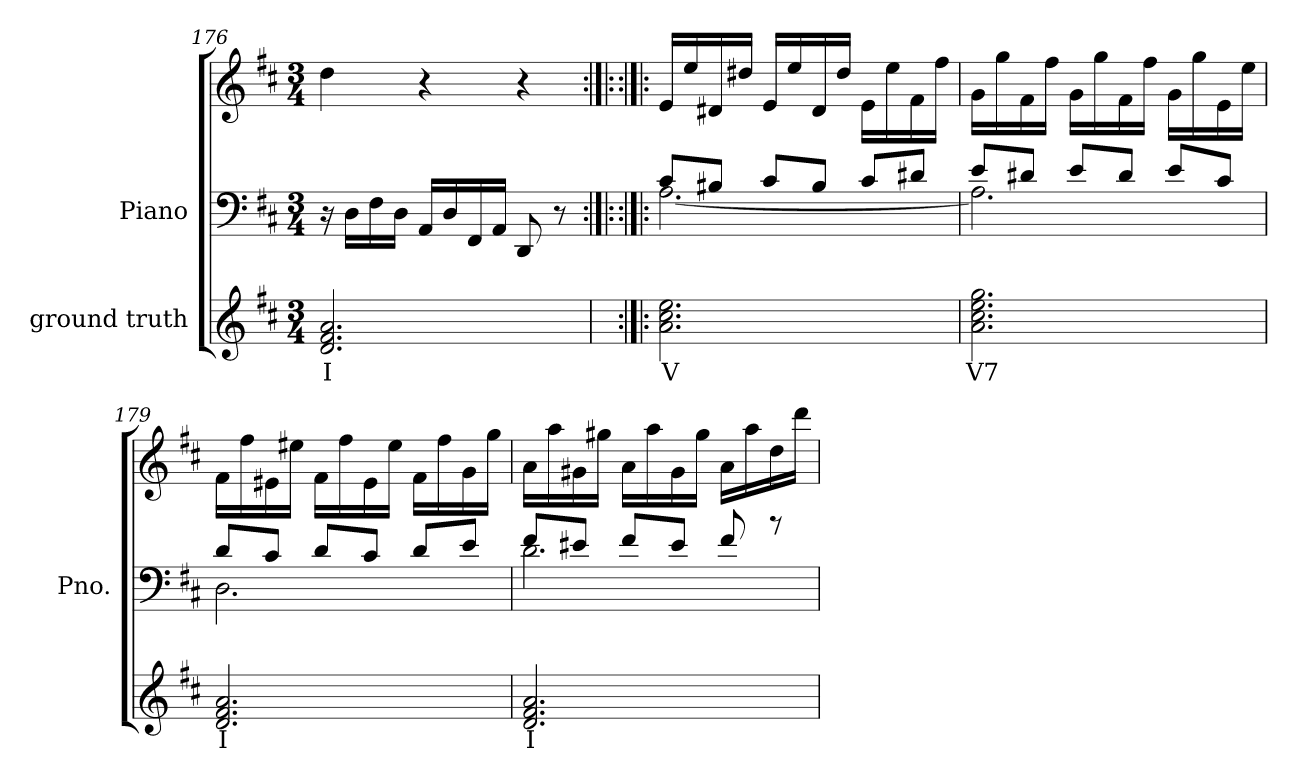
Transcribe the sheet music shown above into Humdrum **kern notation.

**kern	**text	**kern	**kern
*part2	*part2	*part1	*part1
*staff3	*staff3	*staff2	*staff1
*I"ground truth	*	*I"Piano	*
*	*	*I'Pno.	*
!!LO:PB:g=z
*	*	*clefF4	*clefG2
*k[f#c#]	*	*k[f#c#]	*k[f#c#]
*D:	*	*D:	*D:
*M3/4	*	*M3/4	*M3/4
=176	=176	=176	=176
2.d 2.f# 2.a	I	16r	4dd\
.	.	16D\LL	.
.	.	16F#\	.
.	.	16D\JJ	.
.	.	16AA/LL	4r
.	.	16D/	.
.	.	16FF#/	.
.	.	16AA/JJ	.
.	.	8DD/	4r
.	.	8r	.
=177	=177:|!|:	=177:|!|:	=177:|!|:
*	*	*^	*
2.a 2.cc# 2.ee	V	8c#/L	[2.A\	16e/LL
.	.	.	.	16ee/
.	.	8B#X/J	.	16d#X/
.	.	.	.	16dd#X/JJ
.	.	8c#/L	.	16e/LL
.	.	.	.	16ee/
.	.	8B#/J	.	16d#/
.	.	.	.	16dd#/JJ
.	.	8c#/L	.	16e\LL
.	.	.	.	16ee\
.	.	8d#X/J	.	16f#\
.	.	.	.	16ff#\JJ
=178	=178	=178	=178	=178
2.a 2.cc# 2.ee 2.gg	V7	8e/L	2.A\]	16g\LL
.	.	.	.	16gg\
.	.	8d#X/J	.	16f#\
.	.	.	.	16ff#\JJ
.	.	8e/L	.	16g\LL
.	.	.	.	16gg\
.	.	8d#/J	.	16f#\
.	.	.	.	16ff#\JJ
.	.	8e/L	.	16g\LL
.	.	.	.	16gg\
.	.	8c#/J	.	16e\
.	.	.	.	16ee\JJ
!!LO:LB:g=z
=179	=179	=179	=179	=179
2.d 2.f# 2.a	I	8d/L	2.D\	16f#\LL
.	.	.	.	16ff#\
.	.	8c#/J	.	16e#X\
.	.	.	.	16ee#X\JJ
.	.	8d/L	.	16f#\LL
.	.	.	.	16ff#\
.	.	8c#/J	.	16e#\
.	.	.	.	16ee#\JJ
.	.	8d/L	.	16f#\LL
.	.	.	.	16ff#\
.	.	8e/J	.	16g\
.	.	.	.	16gg\JJ
=180	=180	=180	=180	=180
2.d 2.f# 2.a	I	8f#/L	2.d\	16a\LL
.	.	.	.	16aa\
.	.	8e#X/J	.	16g#X\
.	.	.	.	16gg#X\JJ
.	.	8f#/L	.	16a\LL
.	.	.	.	16aa\
.	.	8e#/J	.	16g#\
.	.	.	.	16gg#\JJ
.	.	8f#/	.	16a\LL
.	.	.	.	16aa\
.	.	8r	.	16dd\
.	.	.	.	16ddd\JJ
*	*	*v	*v	*
=	=	=	=
*-	*-	*-	*-
